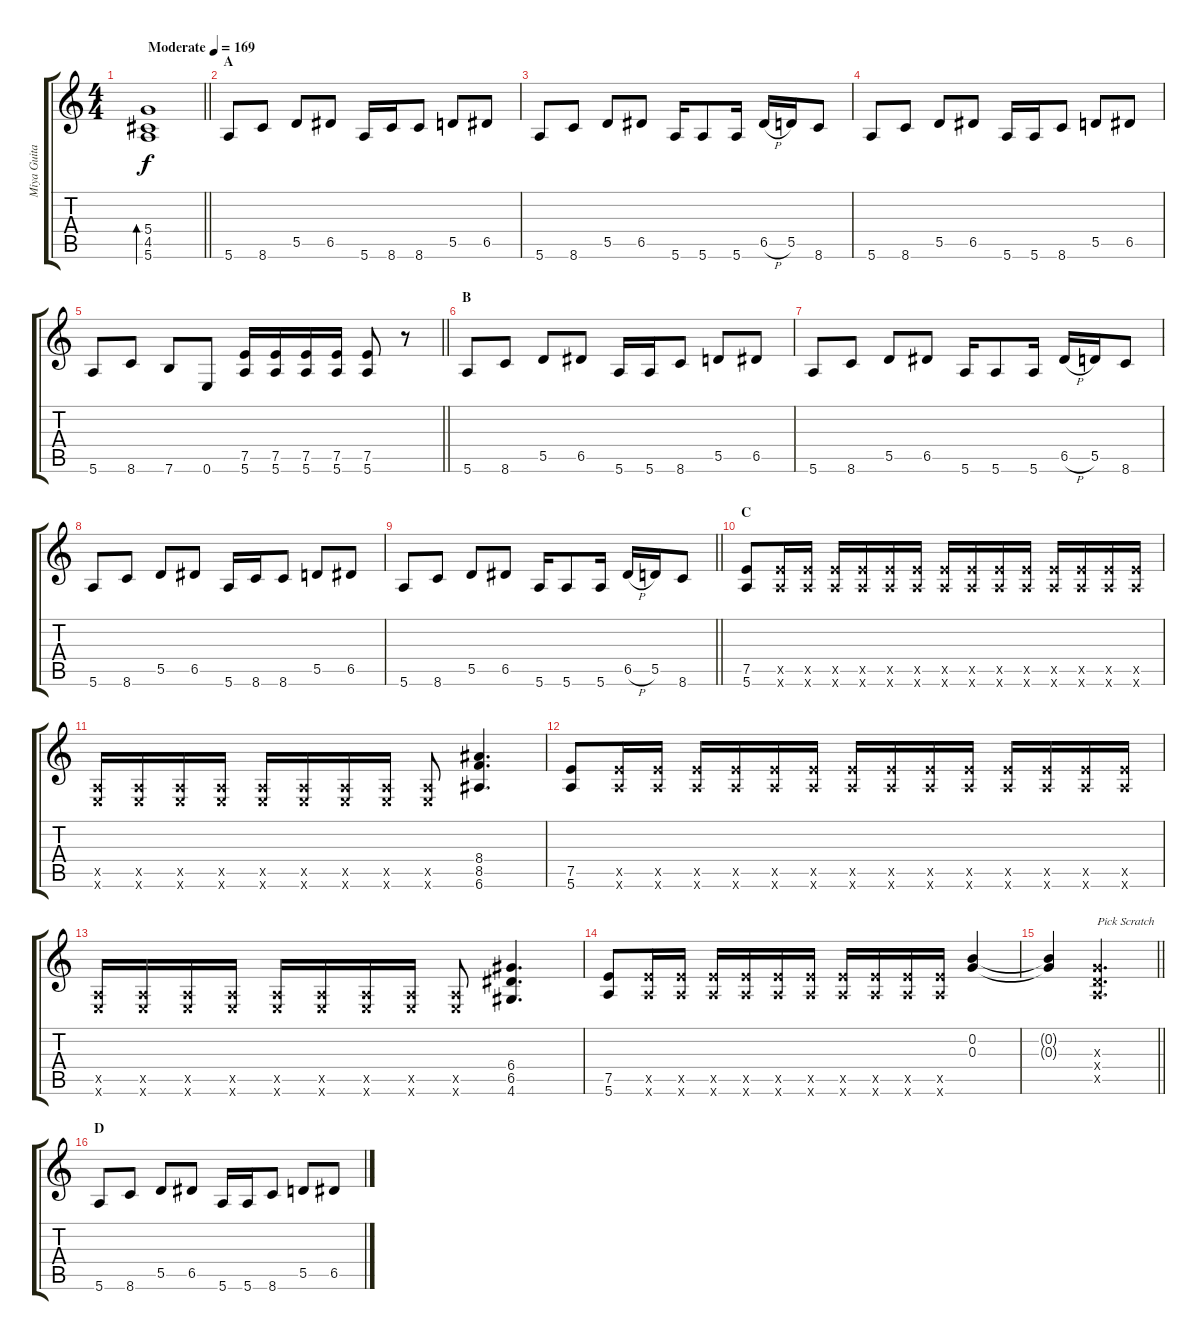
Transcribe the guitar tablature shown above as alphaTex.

\track ("Miya Guitar" "Miya Guita") {instrument distortionguitar}
\staff {score tabs}
\tuning (E4 B3 G3 D3 A2 E2) {hide}
\ts (4 4)
\tempo (169 "Moderate")
\clef g2
\barLineRight lightlight
\ks c
(5.4 4.5 5.6).1{bd 240 dy f instrument distortionguitar} |
\section ("" "A")
5.6.8 8.6.8 5.5.8 6.5.8 5.6.16 8.6.16 8.6.8 5.5.8 6.5.8 |
5.6.8 8.6.8 5.5.8 6.5.8 5.6.16 5.6.8 5.6.16 6.5{h}.16 5.5.16 8.6.8 |
5.6.8 8.6.8 5.5.8 6.5.8 5.6.16 5.6.16 8.6.8 5.5.8 6.5.8 |
\barLineRight lightlight
5.6.8 8.6.8 7.6.8 0.6.8 (7.5 5.6).16 (7.5 5.6).16 (7.5 5.6).16 (7.5 5.6).16 (7.5 5.6).8 r.8 |
\section ("" "B")
5.6.8 8.6.8 5.5.8 6.5.8 5.6.16 5.6.16 8.6.8 5.5.8 6.5.8 |
5.6.8 8.6.8 5.5.8 6.5.8 5.6.16 5.6.8 5.6.16 6.5{h}.16 5.5.16 8.6.8 |
5.6.8 8.6.8 5.5.8 6.5.8 5.6.16 8.6.16 8.6.8 5.5.8 6.5.8 |
\barLineRight lightlight
5.6.8 8.6.8 5.5.8 6.5.8 5.6.16 5.6.8 5.6.16 6.5{h}.16 5.5.16 8.6.8 |
\section ("" "C")
(7.5 5.6).8 (7.5{x} 5.6{x}).16 (7.5{x} 5.6{x}).16 (7.5{x} 5.6{x}).16 (7.5{x} 5.6{x}).16 (7.5{x} 5.6{x}).16 (7.5{x} 5.6{x}).16 (7.5{x} 5.6{x}).16 (7.5{x} 5.6{x}).16 (7.5{x} 5.6{x}).16 (7.5{x} 5.6{x}).16 (7.5{x} 5.6{x}).16 (7.5{x} 5.6{x}).16 (7.5{x} 5.6{x}).16 (7.5{x} 5.6{x}).16 |
(0.5{x} 0.6{x}).16 (0.5{x} 0.6{x}).16 (0.5{x} 0.6{x}).16 (0.5{x} 0.6{x}).16 (0.5{x} 0.6{x}).16 (0.5{x} 0.6{x}).16 (0.5{x} 0.6{x}).16 (0.5{x} 0.6{x}).16 (0.5{x} 0.6{x}).8 (8.4 8.5 6.6).4{d} |
(7.5 5.6).8 (7.5{x} 5.6{x}).16 (7.5{x} 5.6{x}).16 (7.5{x} 5.6{x}).16 (7.5{x} 5.6{x}).16 (7.5{x} 5.6{x}).16 (7.5{x} 5.6{x}).16 (7.5{x} 5.6{x}).16 (7.5{x} 5.6{x}).16 (7.5{x} 5.6{x}).16 (7.5{x} 5.6{x}).16 (7.5{x} 5.6{x}).16 (7.5{x} 5.6{x}).16 (7.5{x} 5.6{x}).16 (7.5{x} 5.6{x}).16 |
(0.5{x} 0.6{x}).16 (0.5{x} 0.6{x}).16 (0.5{x} 0.6{x}).16 (0.5{x} 0.6{x}).16 (0.5{x} 0.6{x}).16 (0.5{x} 0.6{x}).16 (0.5{x} 0.6{x}).16 (0.5{x} 0.6{x}).16 (0.5{x} 0.6{x}).8 (6.4 6.5 4.6).4{d} |
(7.5 5.6).8 (7.5{x} 5.6{x}).16 (7.5{x} 5.6{x}).16 (7.5{x} 5.6{x}).16 (7.5{x} 5.6{x}).16 (7.5{x} 5.6{x}).16 (7.5{x} 5.6{x}).16 (7.5{x} 5.6{x}).16 (7.5{x} 5.6{x}).16 (7.5{x} 5.6{x}).16 (7.5{x} 5.6{x}).16 (0.2 0.3).4 |
\barLineRight lightlight
(0.2{t} 0.3{t}).4 (0.3{x} 0.4{x} 0.5{x}).2{d txt "Pick Scratch"} |
\section ("" "D")
5.6.8 8.6.8 5.5.8 6.5.8 5.6.16 5.6.16 8.6.8 5.5.8 6.5.8
